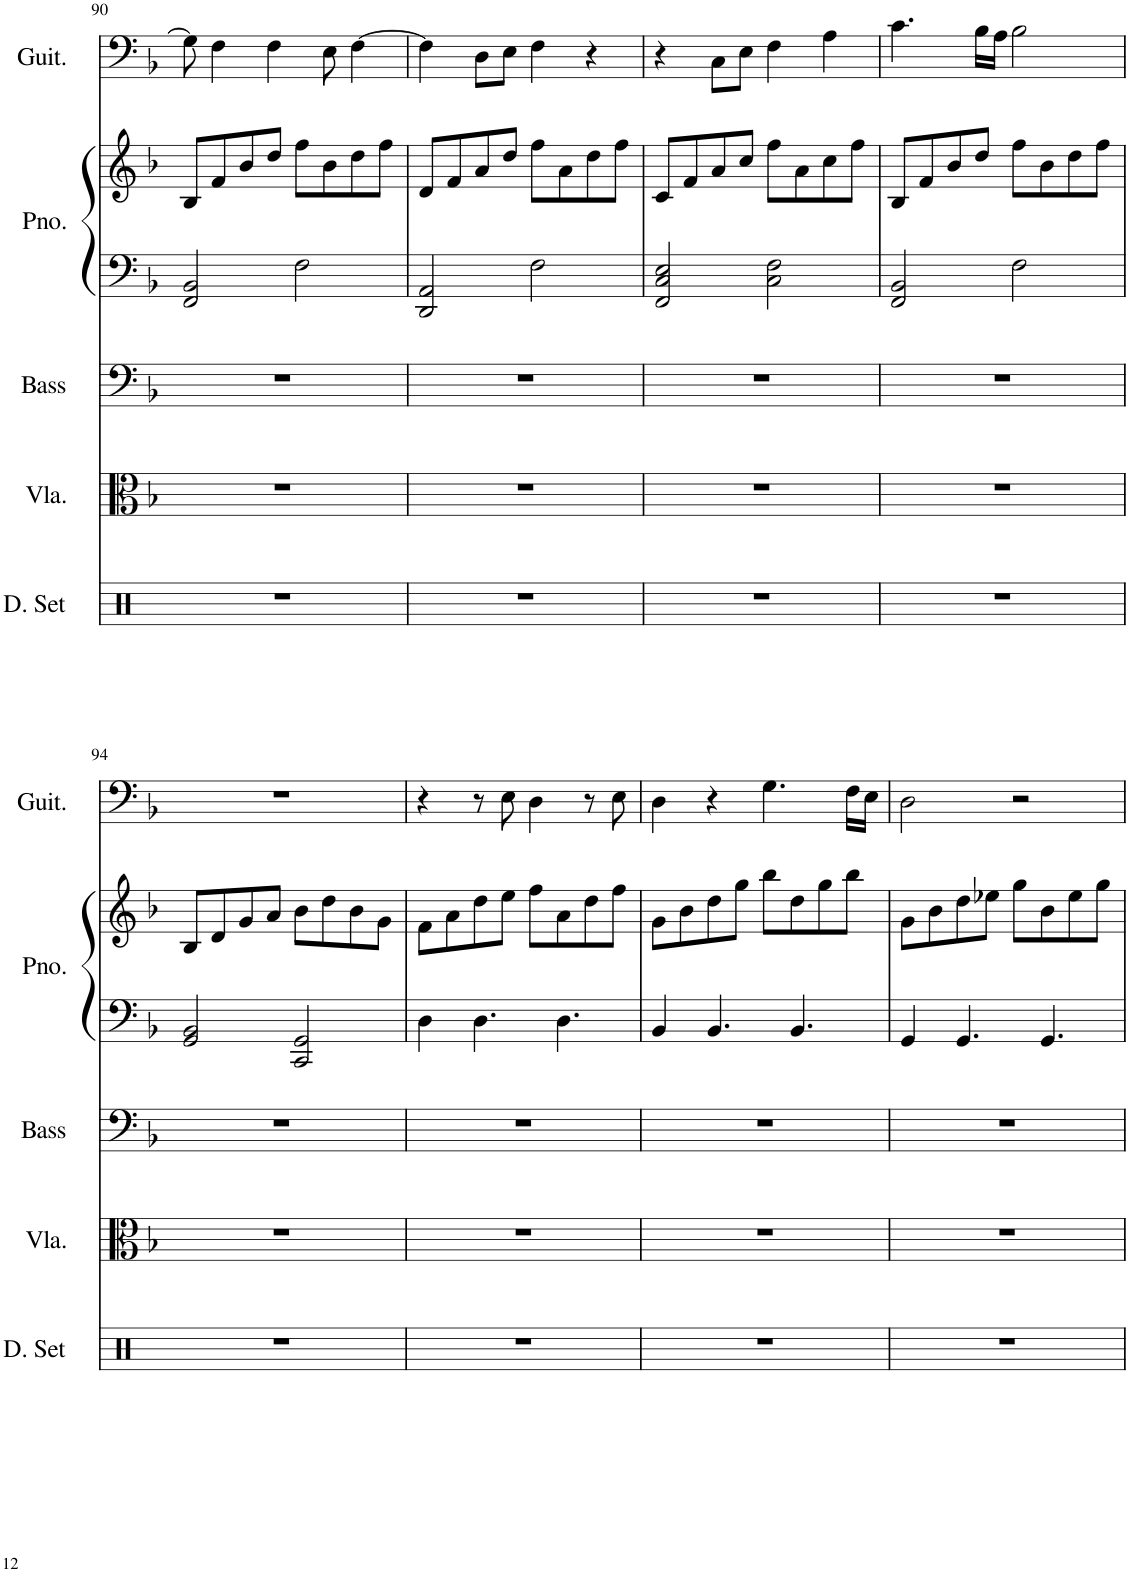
**kern	**kern	**kern	**kern	**kern	**kern
*part5	*part4	*part3	*part2	*part2	*part1
*staff6	*staff5	*staff4	*staff3	*staff2	*staff1
*I"Drumset	*I"Viola	*I"Acoustic Bass	*I"Piano	*	*I"Acoustic Guitar
*I'D. Set	*I'Vla.	*I'Bass	*I'Pno.	*	*I'Guit.
!!LO:PB:g=z
*clefX	*clefC3	*clefF4	*clefF4	*clefG2	*clefF4
*	*	*Trd7c12	*	*	*
*k[]	*k[b-]	*k[b-]	*k[b-]	*k[b-]	*k[b-]
*M4/4	*M4/4	*M4/4	*M4/4	*M4/4	*M4/4
=90	=90	=90	=90	=90	=90
1r	1r	1r	2FF/ 2BB-/	8B-/L	8G\]
.	.	.	.	8f/	4F\
.	.	.	.	8b-/	.
.	.	.	.	8dd/J	4F\
.	.	.	2F\	8ff\L	.
.	.	.	.	8b-\	8E\
.	.	.	.	8dd\	[4F\
.	.	.	.	8ff\J	.
=91	=91	=91	=91	=91	=91
1r	1r	1r	2DD/ 2AA/	8d/L	4F\]
.	.	.	.	8f/	.
.	.	.	.	8a/	8D\L
.	.	.	.	8dd/J	8E\J
.	.	.	2F\	8ff\L	4F\
.	.	.	.	8a\	.
.	.	.	.	8dd\	4r
.	.	.	.	8ff\J	.
=92	=92	=92	=92	=92	=92
1r	1r	1r	2FF/ 2C/ 2E/	8c/L	4r
.	.	.	.	8f/	.
.	.	.	.	8a/	8C\L
.	.	.	.	8cc/J	8E\J
.	.	.	2C\ 2F\	8ff\L	4F\
.	.	.	.	8a\	.
.	.	.	.	8cc\	4A\
.	.	.	.	8ff\J	.
=93	=93	=93	=93	=93	=93
1r	1r	1r	2FF/ 2BB-/	8B-/L	4.c\
.	.	.	.	8f/	.
.	.	.	.	8b-/	.
.	.	.	.	8dd/J	16B-\LL
.	.	.	.	.	16A\JJ
.	.	.	2F\	8ff\L	2B-\
.	.	.	.	8b-\	.
.	.	.	.	8dd\	.
.	.	.	.	8ff\J	.
!!LO:LB:g=z
=94	=94	=94	=94	=94	=94
1r	1r	1r	2GG/ 2BB-/	8B-/L	1r
.	.	.	.	8d/	.
.	.	.	.	8g/	.
.	.	.	.	8a/J	.
.	.	.	2CC/ 2GG/	8b-\L	.
.	.	.	.	8dd\	.
.	.	.	.	8b-\	.
.	.	.	.	8g\J	.
=95	=95	=95	=95	=95	=95
1r	1r	1r	4D\	8f\L	4r
.	.	.	.	8a\	.
.	.	.	4.D\	8dd\	8r
.	.	.	.	8ee\J	8E\
.	.	.	.	8ff\L	4D\
.	.	.	4.D\	8a\	.
.	.	.	.	8dd\	8r
.	.	.	.	8ff\J	8E\
=96	=96	=96	=96	=96	=96
1r	1r	1r	4BB-/	8g\L	4D\
.	.	.	.	8b-\	.
.	.	.	4.BB-/	8dd\	4r
.	.	.	.	8gg\J	.
.	.	.	.	8bb-\L	4.G\
.	.	.	4.BB-/	8dd\	.
.	.	.	.	8gg\	.
.	.	.	.	8bb-\J	16F\LL
.	.	.	.	.	16E\JJ
=97	=97	=97	=97	=97	=97
1r	1r	1r	4GG/	8g\L	2D\
.	.	.	.	8b-\	.
.	.	.	4.GG/	8dd\	.
.	.	.	.	8ee-X\J	.
.	.	.	.	8gg\L	2r
.	.	.	4.GG/	8b-\	.
.	.	.	.	8ee-\	.
.	.	.	.	8gg\J	.
=	=	=	=	=	=
*-	*-	*-	*-	*-	*-
